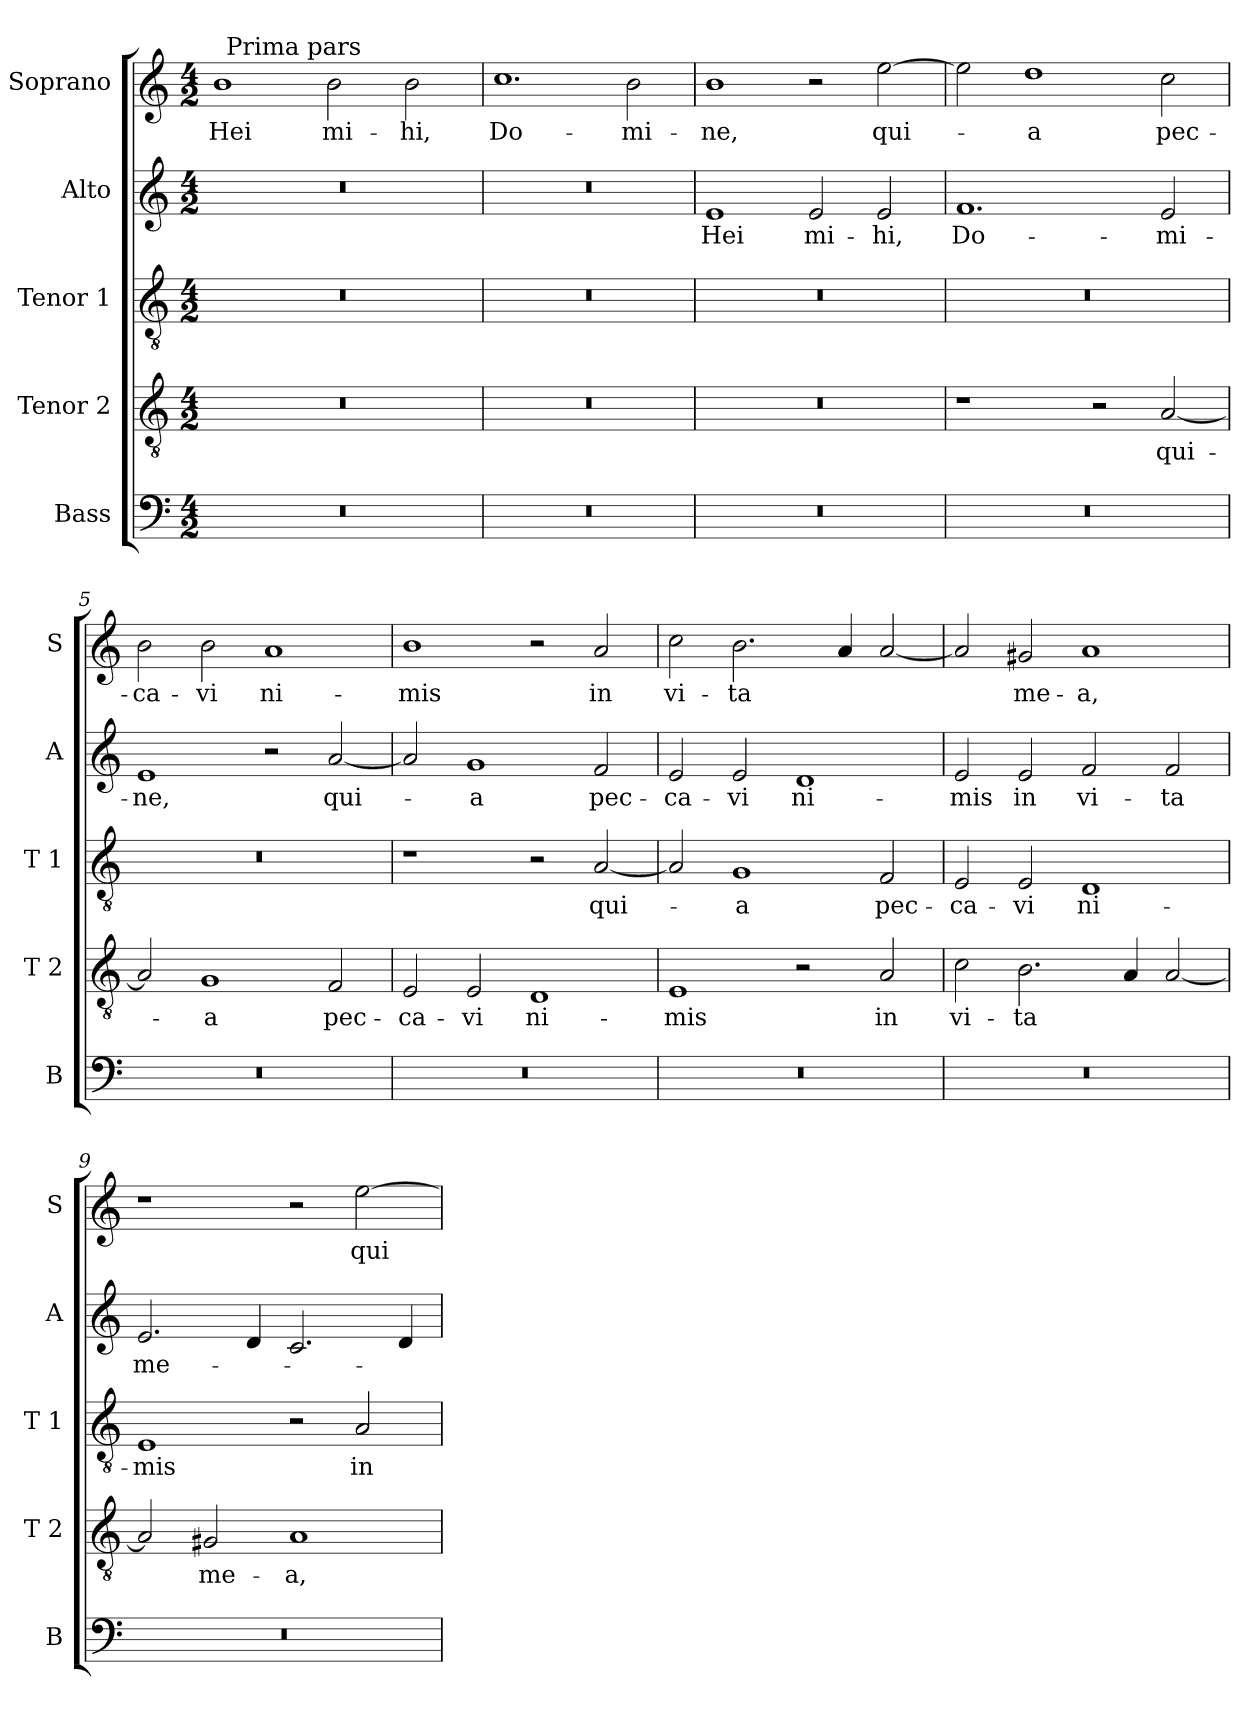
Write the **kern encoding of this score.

**kern	**kern	**text	**kern	**text	**kern	**text	**kern	**text
*part5	*part4	*part4	*part3	*part3	*part2	*part2	*part1	*part1
*staff5	*staff4	*staff4	*staff3	*staff3	*staff2	*staff2	*staff1	*staff1
*I"Bass	*I"Tenor 2	*	*I"Tenor 1	*	*I"Alto	*	*I"Soprano	*
*I'B	*I'T 2	*	*I'T 1	*	*I'A	*	*I'S	*
*clefF4	*clefGv2	*	*clefGv2	*	*clefG2	*	*clefG2	*
*k[]	*k[]	*	*k[]	*	*k[]	*	*k[]	*
*C:	*C:	*	*C:	*	*C:	*	*C:	*
*M4/2	*M4/2	*	*M4/2	*	*M4/2	*	*M4/2	*
=1	=1	=1	=1	=1	=1	=1	=1	=1
!	!	!	!	!	!	!	!	!LO:LY:b
*	*	*	*	*	*	*	*^	*
0r	0r	.	0r	.	0r	.	1b	32ryy	Hei
!	!	!	!	!	!	!	!	!LO:TX:a:t=Prima pars	!
.	.	.	.	.	.	.	.	1ryy	.
!	!	!	!	!	!	!	!	!	!LO:LY:b
.	.	.	.	.	.	.	2b\	.	mi-
.	.	.	.	.	.	.	.	2ryy	.
!	!	!	!	!	!	!	!	!	!LO:LY:b
.	.	.	.	.	.	.	2b\	.	-hi,
.	.	.	.	.	.	.	.	4...ryy	.
=2	=2	=2	=2	=2	=2	=2	=2	=2	=2
!	!	!	!	!	!	!	!	!	!LO:LY:b
*	*	*	*	*	*	*	*v	*v	*
0r	0r	.	0r	.	0r	.	1.cc	Do-
!	!	!	!	!	!	!	!	!LO:LY:b
.	.	.	.	.	.	.	2b\	-mi-
=3	=3	=3	=3	=3	=3	=3	=3	=3
!	!	!	!	!	!	!LO:LY:b	!	!LO:LY:b
0r	0r	.	0r	.	1e	Hei	1b	-ne,
!	!	!	!	!	!	!LO:LY:b	!	!
.	.	.	.	.	2e/	mi-	2r	.
!	!	!	!	!	!	!LO:LY:b	!	!LO:LY:b
.	.	.	.	.	2e/	-hi,	[2ee\	qui-
=4	=4	=4	=4	=4	=4	=4	=4	=4
!	!	!	!	!	!	!LO:LY:b	!	!
0r	1r	.	0r	.	1.f	Do-	2ee\]	.
!	!	!	!	!	!	!	!	!LO:LY:b
.	.	.	.	.	.	.	1dd	-a
.	2r	.	.	.	.	.	.	.
!	!	!LO:LY:b	!	!	!	!LO:LY:b	!	!LO:LY:b
.	[2A/	qui-	.	.	2e/	-mi-	2cc\	pec-
!!LO:LB:g=z
=5	=5	=5	=5	=5	=5	=5	=5	=5
!	!	!	!	!	!	!LO:LY:b	!	!LO:LY:b
0r	2A/]	.	0r	.	1e	-ne,	2b\	-ca-
!	!	!LO:LY:b	!	!	!	!	!	!LO:LY:b
.	1G	-a	.	.	.	.	2b\	-vi
!	!	!	!	!	!	!	!	!LO:LY:b
.	.	.	.	.	2r	.	1a	ni-
!	!	!LO:LY:b	!	!	!	!LO:LY:b	!	!
.	2F/	pec-	.	.	[2a/	qui-	.	.
=6	=6	=6	=6	=6	=6	=6	=6	=6
!	!	!LO:LY:b	!	!	!	!	!	!LO:LY:b
0r	2E/	-ca-	1r	.	2a/]	.	1b	-mis
!	!	!LO:LY:b	!	!	!	!LO:LY:b	!	!
.	2E/	-vi	.	.	1g	-a	.	.
!	!	!LO:LY:b	!	!	!	!	!	!
.	1D	ni-	2r	.	.	.	2r	.
!	!	!	!	!LO:LY:b	!	!LO:LY:b	!	!LO:LY:b
.	.	.	[2A/	qui-	2f/	pec-	2a/	in
=7	=7	=7	=7	=7	=7	=7	=7	=7
!	!	!LO:LY:b	!	!	!	!LO:LY:b	!	!LO:LY:b
0r	1E	-mis	2A/]	.	2e/	-ca-	2cc\	vi-
!	!	!	!	!LO:LY:b	!	!LO:LY:b	!	!LO:LY:b
.	.	.	1G	-a	2e/	-vi	2.b\	-ta
!	!	!	!	!	!	!LO:LY:b	!	!
.	2r	.	.	.	1d	ni-	.	.
.	.	.	.	.	.	.	4a/	.
!	!	!LO:LY:b	!	!LO:LY:b	!	!	!	!
.	2A/	in	2F/	pec-	.	.	[2a/	.
=8	=8	=8	=8	=8	=8	=8	=8	=8
!	!	!LO:LY:b	!	!LO:LY:b	!	!LO:LY:b	!	!
0r	2c\	vi-	2E/	-ca-	2e/	-mis	2a/]	.
!	!	!LO:LY:b	!	!LO:LY:b	!	!LO:LY:b	!	!LO:LY:b
.	2.B\	-ta	2E/	-vi	2e/	in	2g#X/	me-
!	!	!	!	!LO:LY:b	!	!LO:LY:b	!	!LO:LY:b
.	.	.	1D	ni-	2f/	vi-	1a	-a,
.	4A/	.	.	.	.	.	.	.
!	!	!	!	!	!	!LO:LY:b	!	!
.	[2A/	.	.	.	2f/	-ta	.	.
!!LO:LB:g=z
=9	=9	=9	=9	=9	=9	=9	=9	=9
!	!	!	!	!LO:LY:b	!	!LO:LY:b	!	!
0r	2A/]	.	1E	-mis	2.e/	me-	1r	.
!	!	!LO:LY:b	!	!	!	!	!	!
.	2G#X/	me-	.	.	.	.	.	.
.	.	.	.	.	4d/	.	.	.
!	!	!LO:LY:b	!	!	!	!	!	!
.	1A	-a,	2r	.	2.c/	.	2r	.
!	!	!	!	!LO:LY:b	!	!	!	!LO:LY:b
.	.	.	2A/	in	.	.	[2ee\	qui-
.	.	.	.	.	4d/	.	.	.
=	=	=	=	=	=	=	=	=
*-	*-	*-	*-	*-	*-	*-	*-	*-
